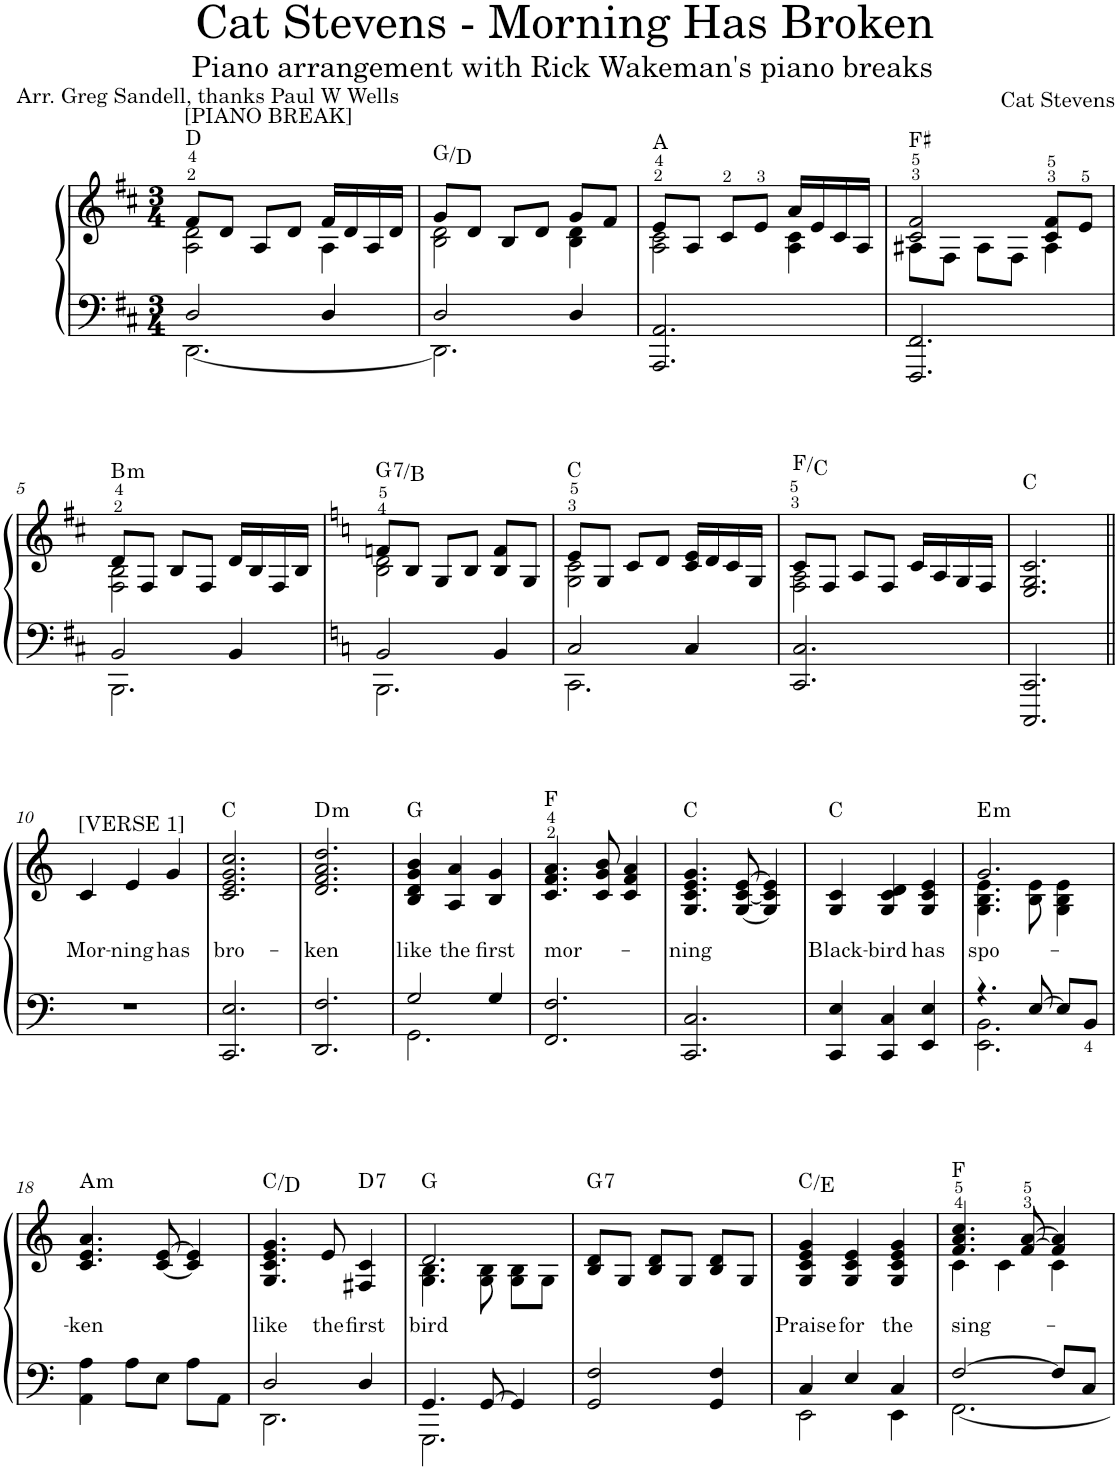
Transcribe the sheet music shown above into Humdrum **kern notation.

**kern	**kern	**text	**harte
*part1	*part1	*part1	*part1
*staff2	*staff1	*staff1	*
*I"Piano	*	*	*
*I'Pno.	*	*	*
*clefF4	*clefG2	*	*
*k[f#c#]	*k[f#c#]	*	*
*M3/4	*M3/4	*	*
=1	=1	=1	=1
*^	*^	*	*
!	!	!LO:TX:a:t=[PIANO BREAK]	!	!	!
2D/	[2.DD\	8f#/L	2A\ 2d\	.	D:maj
.	.	8d/J	.	.	.
.	.	8A/L	.	.	.
.	.	8d/J	.	.	.
4D/	.	16f#/LL	4A\	.	.
.	.	16d/	.	.	.
.	.	16A/	.	.	.
.	.	16d/JJ	.	.	.
=2	=2	=2	=2	=2	=2
2D/	2.DD\]	8g/L	2B\ 2d\	.	G:maj/5
.	.	8d/J	.	.	.
.	.	8B/L	.	.	.
.	.	8d/J	.	.	.
4D/	.	8g/L	4B\ 4d\	.	.
.	.	8f#/J	.	.	.
*v	*v	*	*	*	*
=3	=3	=3	=3	=3
2.AAA/ 2.AA/	8e/L	2A\ 2c#\	.	A:maj
.	8A/J	.	.	.
.	8c#/L	.	.	.
.	8e/J	.	.	.
.	16a/LL	4A\ 4c#\	.	.
.	16e/	.	.	.
.	16c#/	.	.	.
.	16A/JJ	.	.	.
=4	=4	=4	=4	=4
2.FFF#/ 2.FF#/	2c#/ 2f#/	8A#X\L	.	F#:maj
.	.	8F#\J	.	.
.	.	8A#\L	.	.
.	.	8F#\J	.	.
.	8c#/ 8f#/L	4A#\	.	.
.	8e/J	.	.	.
!!LO:LB:g=z	!!
=5	=5	=5	=5	=5
*^	*	*	*	*
!	!	!	!	!	!LO:H:kt=m
2BB/	2.BBB\	8d/L	2F#\ 2B\	.	B:min
.	.	8F#/J	.	.	.
.	.	8B/L	.	.	.
.	.	8F#/J	.	.	.
4BB/	.	16d/LL	4ryy	.	.
.	.	16B/	.	.	.
.	.	16F#/	.	.	.
.	.	16B/JJ	.	.	.
=6	=6	=6	=6	=6	=6
*k[]	*	*k[]	*	*	*
!	!	!	!	!	!LO:H:kt=7
2BB/	2.BBB\	8fn/L	2B\ 2d\	.	G:7/3
.	.	8B/J	.	.	.
.	.	8G/L	.	.	.
.	.	8B/J	.	.	.
4BB/	.	8B/ 8f/L	4ryy	.	.
.	.	8G/J	.	.	.
=7	=7	=7	=7	=7	=7
2C/	2.CC\	8e/L	2G\ 2c\	.	C:maj
.	.	8G/J	.	.	.
.	.	8c/L	.	.	.
.	.	8d/J	.	.	.
4C/	.	16c/ 16e/LL	4ryy	.	.
.	.	16d/	.	.	.
.	.	16c/	.	.	.
.	.	16G/JJ	.	.	.
*v	*v	*	*	*	*
=8	=8	=8	=8	=8
2.CC/ 2.C/	8c/L	2F\ 2A\	.	F:maj/5
.	8F/J	.	.	.
.	8A/L	.	.	.
.	8F/J	.	.	.
.	16c/LL	4ryy	.	.
.	16A/	.	.	.
.	16G/	.	.	.
.	16F/JJ	.	.	.
*	*v	*v	*	*
=9	=9	=9	=9
2.CCC/ 2.CC/	2.E/ 2.G/ 2.c/	.	C:maj
!!LO:LB:g=z
=10||	=10||	=10||	=10||
!	!LO:TX:a:t=[VERSE 1]	!	!
!	!	!LO:LY:b	!
2.r	4c/	Mor-	.
!	!	!LO:LY:b	!
.	4e/	-ning	.
!	!	!LO:LY:b	!
.	4g/	has	.
=11	=11	=11	=11
!	!	!LO:LY:b	!
2.CC/ 2.E/	2.c/ 2.e/ 2.g/ 2.cc/	bro-	C:maj
=12	=12	=12	=12
!	!	!LO:LY:b	!LO:H:kt=m
2.DD/ 2.F/	2.d/ 2.f/ 2.a/ 2.dd/	-ken	D:min
=13	=13	=13	=13
*^	*	*	*
!	!	!	!LO:LY:b	!
2G/	2.GG\	4B/ 4d/ 4g/ 4b/	like	G:maj
!	!	!	!LO:LY:b	!
.	.	4A/ 4a/	the	.
!	!	!	!LO:LY:b	!
4G/	.	4B/ 4g/	first	.
*v	*v	*	*	*
=14	=14	=14	=14
!	!	!LO:LY:b	!
2.FF/ 2.F/	4.c/ 4.f/ 4.a/	mor-	F:maj
.	8c/ 8g/ 8b/	.	.
.	4c/ 4f/ 4a/	.	.
=15	=15	=15	=15
!	!	!LO:LY:b	!
2.CC/ 2.C/	4.G/ 4.c/ 4.e/ 4.g/	-ning	C:maj
.	[8G/ [8c/ [8e/	.	.
.	4G/] 4c/] 4e/]	.	.
=16	=16	=16	=16
!	!	!LO:LY:b	!
4CC/ 4E/	4G/ 4c/	Black-	C:maj
!	!	!LO:LY:b	!
4CC/ 4C/	4G/ 4c/ 4d/	-bird	.
!	!	!LO:LY:b	!
4EE/ 4E/	4G/ 4c/ 4e/	has	.
=17	=17	=17	=17
*^	*	*	*
!	!	!	!LO:LY:b	!LO:H:kt=m
*	*	*^	*	*
4.r	2.EE\ 2.BB\	2.g/	4.G\ 4.B\ 4.e\	spo-	E:min
[8E/	.	.	8B\ 8e\	.	.
8E/L]	.	.	4G\ 4B\ 4e\	.	.
8BB/J	.	.	.	.	.
*v	*v	*	*	*	*
!!LO:LB:g=z	!!
=18	=18	=18	=18	=18
!	!	!	!LO:LY:b	!LO:H:kt=m
4AA\ 4A\	4.c/ 4.e/ 4.a/	2.ryy	-ken	A:min
8A\L	.	.	.	.
8E\J	[8c/ [8e/	.	.	.
8A\L	4c/] 4e/]	.	.	.
8AA\J	.	.	.	.
*	*v	*v	*	*
=19	=19	=19	=19
*^	*	*	*
!	!	!	!LO:LY:b	!
2D/	2.DD\	4.G/ 4.c/ 4.e/ 4.g/	like	C:maj/2
!	!	!	!LO:LY:b	!
.	.	8e/	the	.
!	!	!	!LO:LY:b	!LO:H:kt=7
4D/	.	4F#X/ 4c/	first	D:7
=20	=20	=20	=20	=20
!	!	!	!LO:LY:b	!
*	*	*^	*	*
4.GG/	2.GGG\	2.d/	4.G\ 4.B\	bird	G:maj
[8GG/	.	.	8G\ 8B\	.	.
4GG/]	.	.	8G\ 8B\L	.	.
.	.	.	8G\J	.	.
*v	*v	*	*	*	*
=21	=21	=21	=21	=21
!	!	!	!	!LO:H:kt=7
*	*v	*v	*	*
2GG/ 2F/	8B/ 8d/L	.	G:7
.	8G/J	.	.
.	8B/ 8d/L	.	.
.	8G/J	.	.
4GG/ 4F/	8B/ 8d/L	.	.
.	8G/J	.	.
=22	=22	=22	=22
*^	*	*	*
!	!	!	!LO:LY:b	!
4C/	2EE\	4G/ 4c/ 4e/ 4g/	Praise	C:maj/3
!	!	!	!LO:LY:b	!
4E/	.	4G/ 4c/ 4e/	for	.
!	!	!	!LO:LY:b	!
4C/	4EE\	4G/ 4c/ 4e/ 4g/	the	.
=23	=23	=23	=23	=23
!	!	!	!LO:LY:b	!
*	*	*^	*	*
[2F/	[2.FF\	4.f/ 4.a/ 4.cc/	4c\	sing-	F:maj
.	.	.	4c\	.	.
.	.	[8f/ [8a/	.	.	.
8F/L]	.	4f/] 4a/]	4c\	.	.
8C/J	.	.	.	.	.
*v	*v	*	*	*	*
*	*v	*v	*	*
=	=	=	=
*-	*-	*-	*-
